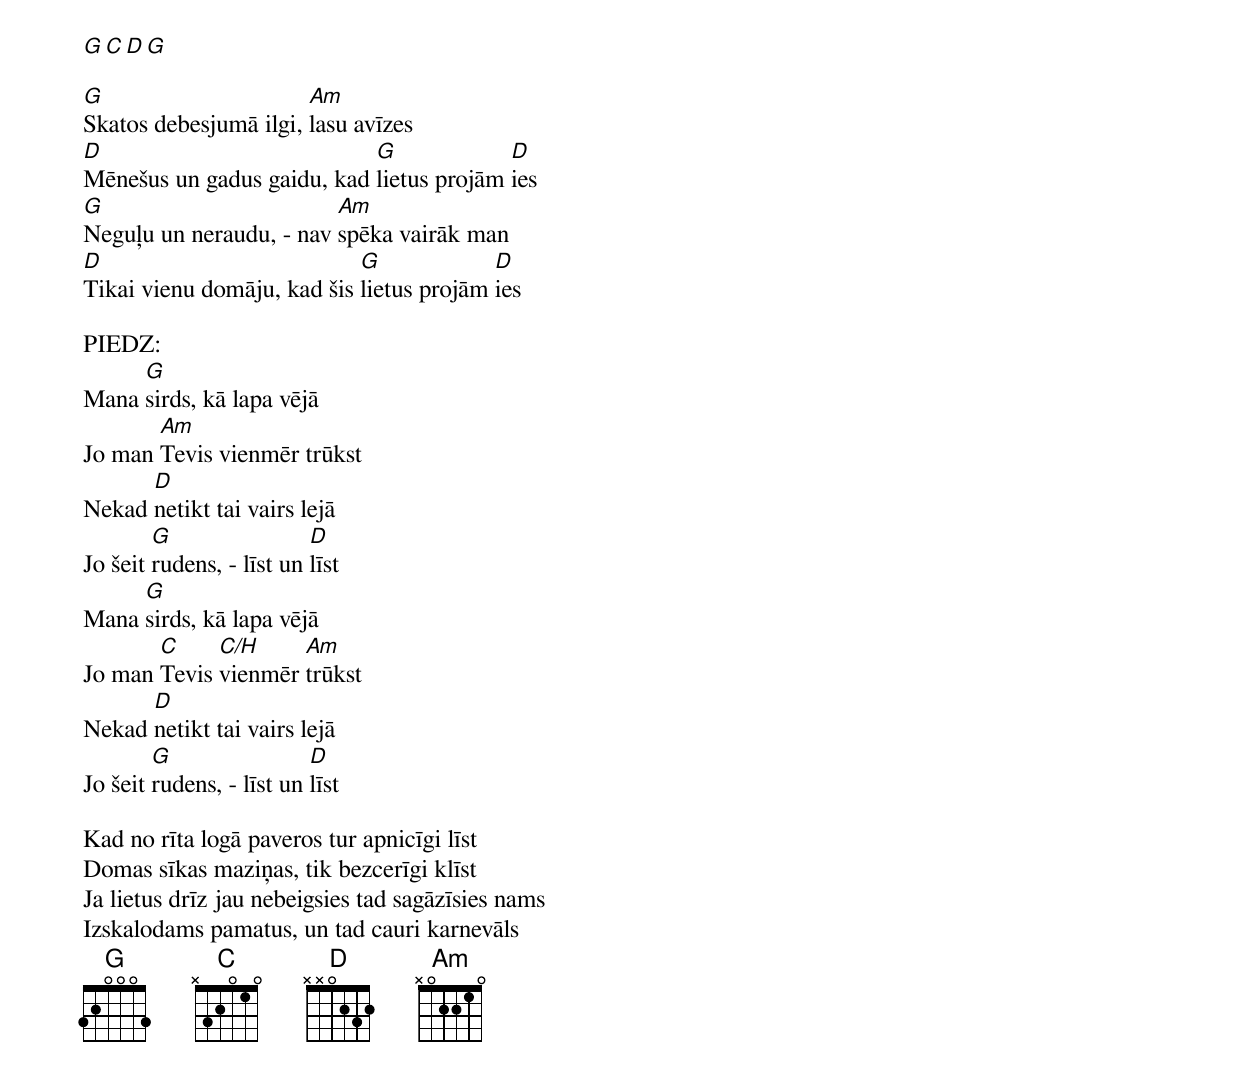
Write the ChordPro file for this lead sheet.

[G][C][D][G]

[G]Skatos debesjumā ilgi, [Am]lasu avīzes
[D]Mēnešus un gadus gaidu, kad [G]lietus projām [D]ies
[G]Neguļu un neraudu, - nav [Am]spēka vairāk man
[D]Tikai vienu domāju, kad šis [G]lietus projām [D]ies

PIEDZ:
Mana [G]sirds, kā lapa vējā
Jo man [Am]Tevis vienmēr trūkst
Nekad [D]netikt tai vairs lejā
Jo šeit [G]rudens, - līst un [D]līst
Mana [G]sirds, kā lapa vējā
Jo man [C]Tevis [C/H]vienmēr [Am]trūkst
Nekad [D]netikt tai vairs lejā
Jo šeit [G]rudens, - līst un [D]līst

Kad no rīta logā paveros tur apnicīgi līst
Domas sīkas maziņas, tik bezcerīgi klīst
Ja lietus drīz jau nebeigsies tad sagāzīsies nams
Izskalodams pamatus, un tad cauri karnevāls
